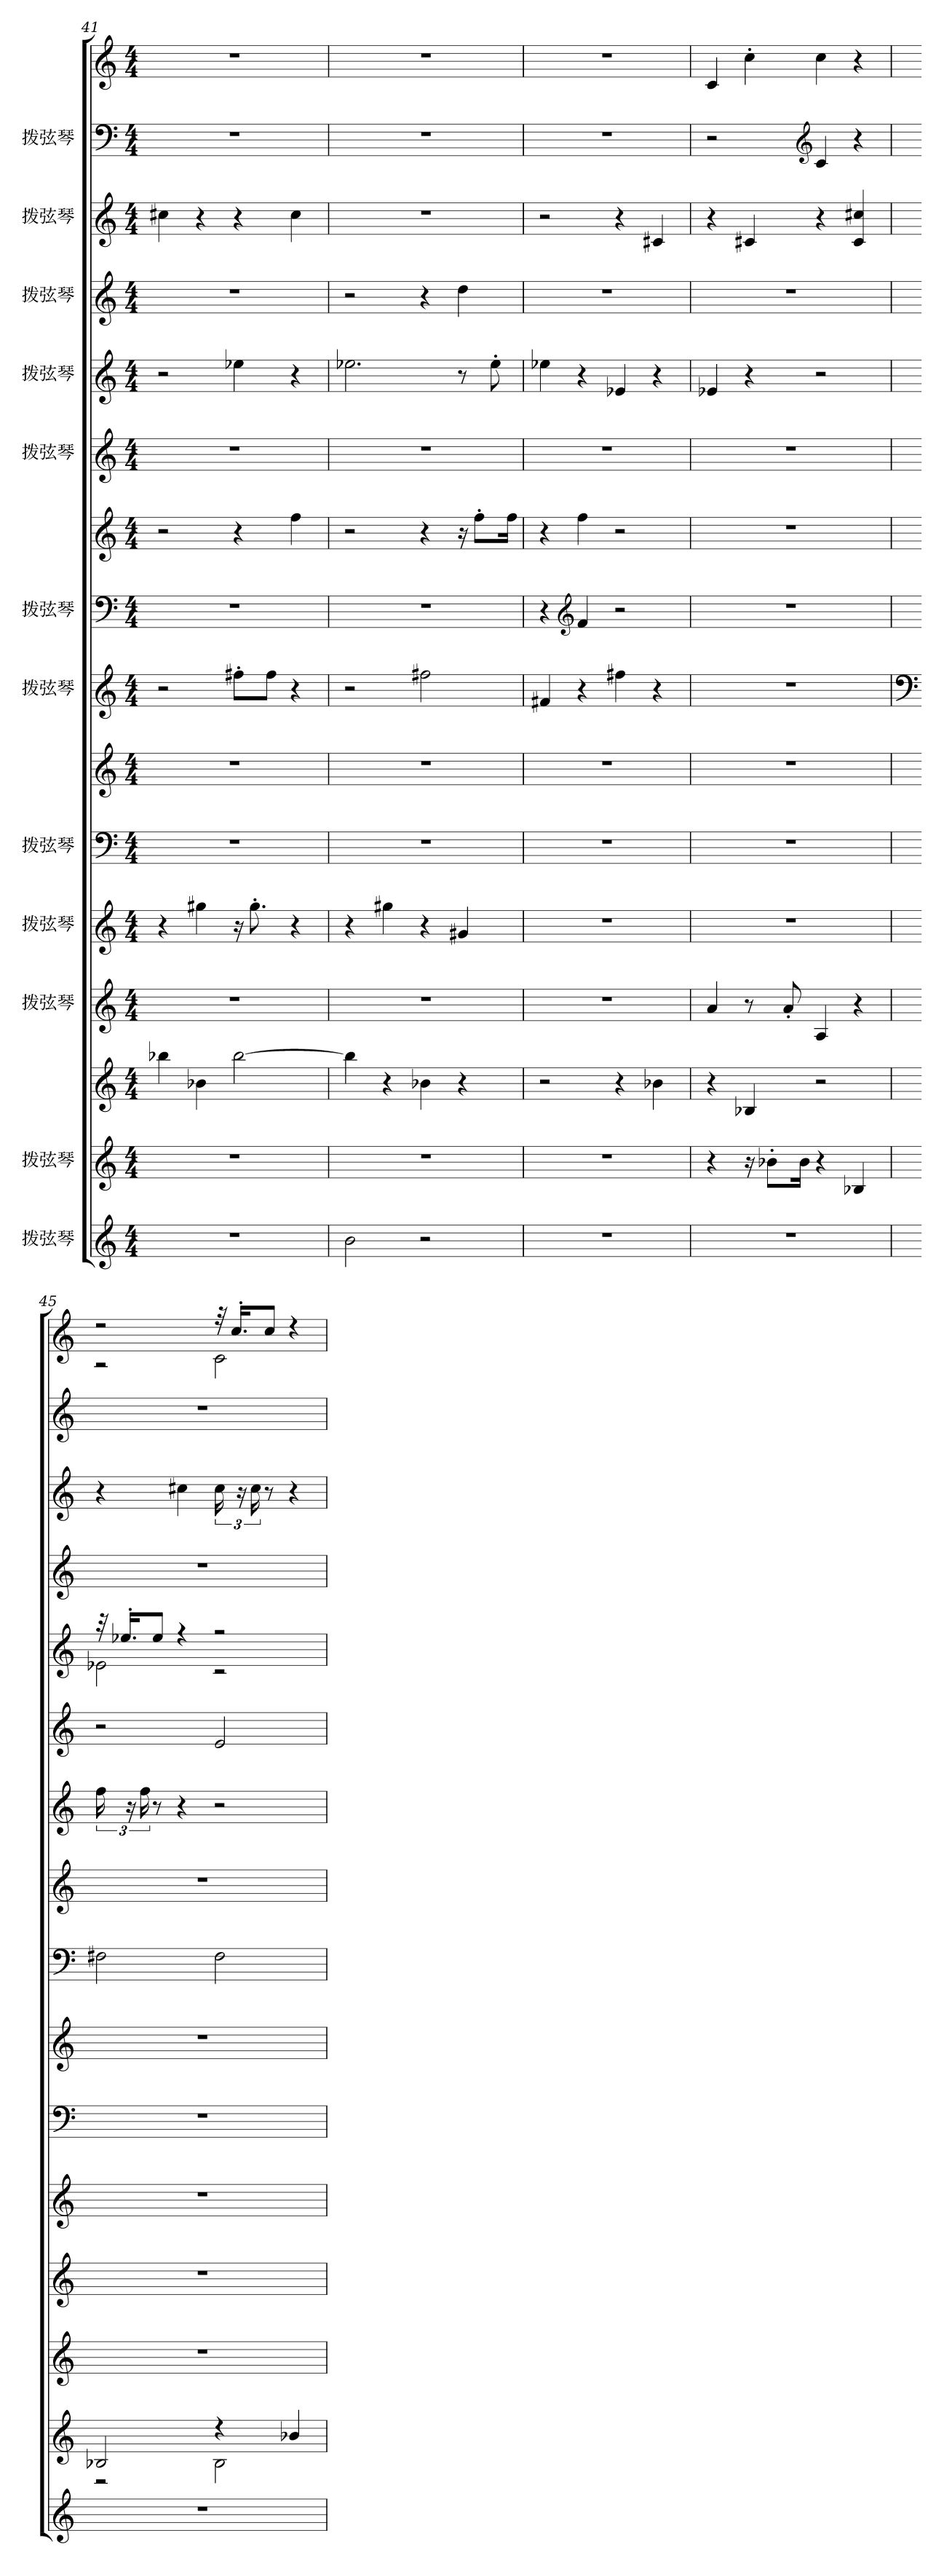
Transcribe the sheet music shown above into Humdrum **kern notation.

**kern	**kern	**kern	**kern	**kern	**kern	**kern	**kern	**kern	**kern	**kern	**kern	**kern	**kern	**kern	**kern
*part12	*part11	*part11	*part10	*part9	*part8	*part8	*part7	*part6	*part6	*part5	*part4	*part3	*part2	*part1	*part1
*staff16	*staff15	*staff14	*staff13	*staff12	*staff11	*staff10	*staff9	*staff8	*staff7	*staff6	*staff5	*staff4	*staff3	*staff2	*staff1
*I"拨弦琴	*I"拨弦琴	*	*I"拨弦琴	*I"拨弦琴	*I"拨弦琴	*	*I"拨弦琴	*I"拨弦琴	*	*I"拨弦琴	*I"拨弦琴	*I"拨弦琴	*I"拨弦琴	*I"拨弦琴	*
*clefG2	*clefG2	*clefG2	*clefG2	*clefG2	*clefF4	*clefG2	*clefG2	*clefF4	*clefG2	*clefG2	*clefG2	*clefG2	*clefG2	*clefF4	*clefG2
*k[]	*k[]	*k[]	*k[]	*k[]	*k[]	*k[]	*k[]	*k[]	*k[]	*k[]	*k[]	*k[]	*k[]	*k[]	*k[]
*M4/4	*M4/4	*M4/4	*M4/4	*M4/4	*M4/4	*M4/4	*M4/4	*M4/4	*M4/4	*M4/4	*M4/4	*M4/4	*M4/4	*M4/4	*M4/4
=41	=41	=41	=41	=41	=41	=41	=41	=41	=41	=41	=41	=41	=41	=41	=41
1r	1r	4bb-X\	1r	4r	1r	1r	2r	1r	2r	1r	2r	1r	4cc#X\	1r	1r
.	.	4b-X\	.	4gg#X\	.	.	.	.	.	.	.	.	4r	.	.
.	.	[2bb-\	.	16r	.	.	8ff#X'\L	.	4r	.	4ee-X\	.	4r	.	.
.	.	.	.	8.gg#'\	.	.	.	.	.	.	.	.	.	.	.
.	.	.	.	.	.	.	8ff#\J	.	.	.	.	.	.	.	.
.	.	.	.	4r	.	.	4r	.	4ff\	.	4r	.	4cc#\	.	.
=42	=42	=42	=42	=42	=42	=42	=42	=42	=42	=42	=42	=42	=42	=42	=42
2b\	1r	4bb-\]	1r	4r	1r	1r	2r	1r	2r	1r	2.ee-X\	2r	1r	1r	1r
.	.	4r	.	4gg#X\	.	.	.	.	.	.	.	.	.	.	.
2r	.	4b-X\	.	4r	.	.	2ff#X\	.	4r	.	.	4r	.	.	.
.	.	4r	.	4g#X/	.	.	.	.	16r	.	8r	4dd\	.	.	.
.	.	.	.	.	.	.	.	.	8ff'\L	.	.	.	.	.	.
.	.	.	.	.	.	.	.	.	.	.	8ee-'\	.	.	.	.
.	.	.	.	.	.	.	.	.	16ff\Jk	.	.	.	.	.	.
!!LO:PB:g=z
=43	=43	=43	=43	=43	=43	=43	=43	=43	=43	=43	=43	=43	=43	=43	=43
1r	1r	2r	1r	1r	1r	1r	4f#X/	4r	4r	1r	4ee-X\	1r	2r	1r	1r
*	*	*	*	*	*	*	*	*clefG2	*	*	*	*	*	*	*
.	.	.	.	.	.	.	4r	4f/	4ff\	.	4r	.	.	.	.
.	.	4r	.	.	.	.	4ff#X\	2r	2r	.	4e-X/	.	4r	.	.
.	.	4b-X\	.	.	.	.	4r	.	.	.	4r	.	4c#X/	.	.
=44	=44	=44	=44	=44	=44	=44	=44	=44	=44	=44	=44	=44	=44	=44	=44
1r	4r	4r	4a/	1r	1r	1r	1r	1r	1r	1r	4e-X/	1r	4r	2r	4c/
.	16r	4B-X/	8r	.	.	.	.	.	.	.	4r	.	4c#X/	.	4cc'\
.	8b-X'\L	.	.	.	.	.	.	.	.	.	.	.	.	.	.
.	.	.	8a'/	.	.	.	.	.	.	.	.	.	.	.	.
.	16b-\Jk	.	.	.	.	.	.	.	.	.	.	.	.	.	.
*	*	*	*	*	*	*	*	*	*	*	*	*	*	*clefG2	*
.	4r	2r	4A/	.	.	.	.	.	.	.	2r	.	4r	4c/	4cc\
.	4B-X/	.	4r	.	.	.	.	.	.	.	.	.	4c#/ 4cc#X/	4r	4r
=45	=45	=45	=45	=45	=45	=45	=45	=45	=45	=45	=45	=45	=45	=45	=45
*	*	*	*	*	*	*	*clefF4	*	*	*	*	*	*	*	*
*	*^	*	*	*	*	*	*	*	*	*	*^	*	*	*	*^
1r	2B-X/	2r	1r	1r	1r	1r	1r	2F#X\	1r	24ff\	2r	32r	2e-X\	1r	4r	1r	2r	2r
.	.	.	.	.	.	.	.	.	.	.	.	16.ee-X'/KL	.	.	.	.	.	.
.	.	.	.	.	.	.	.	.	.	24r	.	.	.	.	.	.	.	.
.	.	.	.	.	.	.	.	.	.	24ff\	.	.	.	.	.	.	.	.
.	.	.	.	.	.	.	.	.	.	8r	.	8ee-/J	.	.	.	.	.	.
.	.	.	.	.	.	.	.	.	.	4r	.	4r	.	.	4cc#X\	.	.	.
.	4r	2B-\	.	.	.	.	.	2F#\	.	2r	2e/	2r	2r	.	24cc#\	.	32r	2c\
.	.	.	.	.	.	.	.	.	.	.	.	.	.	.	.	.	16.cc'/KL	.
.	.	.	.	.	.	.	.	.	.	.	.	.	.	.	24r	.	.	.
.	.	.	.	.	.	.	.	.	.	.	.	.	.	.	24cc#\	.	.	.
.	.	.	.	.	.	.	.	.	.	.	.	.	.	.	8r	.	8cc/J	.
.	4b-X/	.	.	.	.	.	.	.	.	.	.	.	.	.	4r	.	4r	.
*	*v	*v	*	*	*	*	*	*	*	*	*	*v	*v	*	*	*	*v	*v
=	=	=	=	=	=	=	=	=	=	=	=	=	=	=	=
*-	*-	*-	*-	*-	*-	*-	*-	*-	*-	*-	*-	*-	*-	*-	*-
